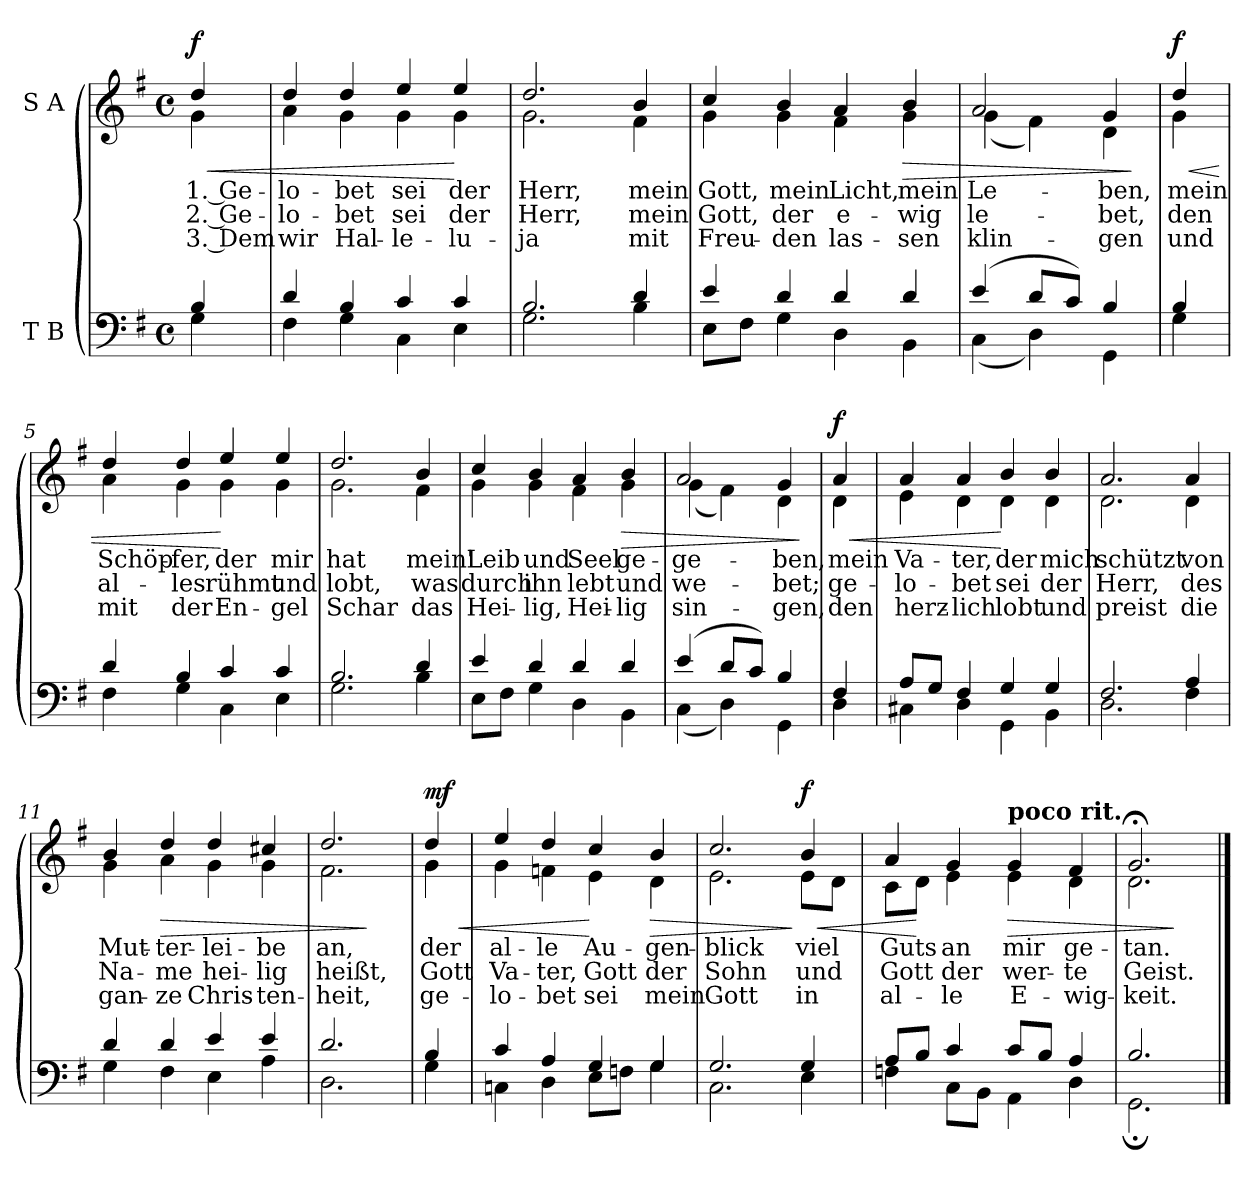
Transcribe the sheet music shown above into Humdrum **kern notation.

**kern	**kern	**text	**text	**text	**dynam
*part2	*part1	*part1	*part1	*part1	*part1
*staff2	*staff1	*staff1	*staff1	*staff1	*staff1
*I"T B	*I"S A	*	*	*	*
*clefF4	*clefG2	*	*	*	*
*k[f#]	*k[f#]	*	*	*	*
*M4/4	*M4/4	*	*	*	*
*met(c)	*met(c)	*	*	*	*
=	=	=	=	=	=
*^	*	*	*	*	*
!	!	!LO:TX:a:B:t=Bewegt	!	!	!	!
!	!	!	!	!	!	!LO:HP:b
*	*	*^	*	*	*	*
!	!	!	!	!	!	!	!LO:DY:n=1:b
4B/	4G\	4dd/	4g\	1. Ge-	2. Ge-	3. Dem	< f
=1	=1	=1	=1	=1	=1	=1	=1
4d/	4F#\	4dd/	4a\	-lo-	-lo-	wir	.
4B/	4G\	4dd/	4g\	-bet	-bet	Hal-	.
4c/	4C\	4ee/	4g\	sei	sei	-le-	.
4c/	4E\	4ee/	4g\	der	der	-lu-	[
=2	=2	=2	=2	=2	=2	=2	=2
2.B/	2.G\	2.dd/	2.g\	Herr,	Herr,	-ja	.
4d/	4B\	4b/	4f#\	mein	mein	mit	.
=3	=3	=3	=3	=3	=3	=3	=3
4e/	8E\L	4cc/	4g\	Gott,	Gott,	Freu-	.
.	8F#\J	.	.	.	.	.	.
4d/	4G\	4b/	4g\	mein	der	-den	.
4d/	4D\	4a/	4f#\	Licht,	e-	las-	.
!	!	!	!	!	!	!	!LO:HP:b
4d/	4BB\	4b/	4g\	mein	-wig	-sen	>
=4	=4	=4	=4	=4	=4	=4	=4
(4e/	(4C\	2a/	(4g\	Le-	le-	klin-	.
8d/L	4D\)	.	4f#\)	.	.	.	.
8c/J)	.	.	.	.	.	.	.
4B/	4GG\	4g/	4d\	-ben,	-bet,	-gen	.
*v	*v	*	*	*	*	*	*
*	*v	*v	*	*	*	*
.	.	.	.	.	]
!!LO:LB:g=z
=4X1	=4X1	=4X1	=4X1	=4X1	=4X1
*^	*	*	*	*	*
!	!	!	!	!	!	!LO:HP:b
*	*	*^	*	*	*	*
!	!	!	!	!	!	!	!LO:DY:n=1:b
4B/	4G\	4dd/	4g\	mein	den	und	< f
=5	=5	=5	=5	=5	=5	=5	=5
4d/	4F#\	4dd/	4a\	Schöp-	al-	mit	.
4B/	4G\	4dd/	4g\	-fer,	-les	der	.
4c/	4C\	4ee/	4g\	der	rühmt	En-	[
4c/	4E\	4ee/	4g\	mir	und	-gel	.
=6	=6	=6	=6	=6	=6	=6	=6
2.B/	2.G\	2.dd/	2.g\	hat	lobt,	Schar	.
4d/	4B\	4b/	4f#\	mein'	was	das	.
=7	=7	=7	=7	=7	=7	=7	=7
4e/	8E\L	4cc/	4g\	Leib	durch	Hei-	.
.	8F#\J	.	.	.	.	.	.
4d/	4G\	4b/	4g\	und	ihn	-lig,	.
4d/	4D\	4a/	4f#\	Seel	lebt	Hei-	.
!	!	!	!	!	!	!	!LO:HP:b
4d/	4BB\	4b/	4g\	ge-	und	-lig	>
=8	=8	=8	=8	=8	=8	=8	=8
(4e/	(4C\	2a/	(4g\	-ge-	we-	sin-	.
8d/L	4D\)	.	4f#\)	.	.	.	.
8c/J)	.	.	.	.	.	.	.
4B/	4GG\	4g/	4d\	-ben,	-bet;	-gen,	.
*v	*v	*	*	*	*	*	*
*	*v	*v	*	*	*	*
.	.	.	.	.	]
!!LO:LB:g=z
=8X2	=8X2	=8X2	=8X2	=8X2	=8X2
*^	*	*	*	*	*
!	!	!	!	!	!	!LO:HP:b
*	*	*^	*	*	*	*
!	!	!	!	!	!	!	!LO:DY:n=1:b
4F#/	4D\	4a/	4d\	mein	ge-	den	< f
=9	=9	=9	=9	=9	=9	=9	=9
8A/L	4C#X\	4a/	4e\	Va-	-lo-	herz-	.
8G/J	.	.	.	.	.	.	.
4F#/	4D\	4a/	4d\	-ter,	-bet	-lich	.
4G/	4GG\	4b/	4d\	der	sei	lobt	[
4G/	4BB\	4b/	4d\	mich	der	und	.
=10	=10	=10	=10	=10	=10	=10	=10
2.F#/	2.D\	2.a/	2.d\	schützt	Herr,	preist	.
4A/	4F#\	4a/	4d\	von	des	die	.
=11	=11	=11	=11	=11	=11	=11	=11
4d/	4G\	4b/	4g\	Mut-	Na-	gan-	.
!	!	!	!	!	!	!	!LO:HP:b
4d/	4F#\	4dd/	4a\	-ter-	-me	-ze	>
4e/	4E\	4dd/	4g\	-lei-	hei-	Chris-	.
4e/	4A\	4cc#X/	4g\	-be	-lig	-ten-	.
=12	=12	=12	=12	=12	=12	=12	=12
2.d/	2.D\	2.dd/	2.f#\	an,	heißt,	-heit,	.
*v	*v	*	*	*	*	*	*
*	*v	*v	*	*	*	*
.	.	.	.	.	]
!!LO:LB:g=z
=12X3	=12X3	=12X3	=12X3	=12X3	=12X3
*^	*	*	*	*	*
!	!	!	!	!	!	!LO:HP:b
*	*	*^	*	*	*	*
!	!	!	!	!	!	!	!LO:DY:n=1:b
4B/	4G\	4dd/	4g\	der	Gott	ge-	< mf
=13	=13	=13	=13	=13	=13	=13	=13
4c/	4Cn\	4ee/	4g\	al-	Va-	-lo-	.
4A/	4D\	4dd/	4fn\	-le	-ter,	-bet	.
4G/	8E\L	4cc/	4e\	Au-	Gott	sei	[
.	8Fn\J	.	.	.	.	.	.
!	!	!	!	!	!	!	!LO:HP:b
4G/	4G\	4b/	4d\	-gen-	der	mein	>
=14	=14	=14	=14	=14	=14	=14	=14
2.G/	2.C\	2.cc/	2.e\	-blick	Sohn	Gott	.
!	!	!	!	!	!	!	!LO:HP:n=1:b
!	!	!	!	!	!	!	!LO:DY:n=1:b
4G/	4E\	4b/	8e\L	viel	und	in	] < f
.	.	.	8d\J	.	.	.	.
=15	=15	=15	=15	=15	=15	=15	=15
8A/L	4Fn\	4a/	8c\L	Guts	Gott	al-	.
8B/J	.	.	8d\J	.	.	.	[
4c/	8C\L	4g/	4e\	an	der	-le	.
.	8BB\J	.	.	.	.	.	.
!	!	!LO:TX:a:B:t=poco rit.	!	!	!	!	!
!	!	!	!	!	!	!	!LO:HP:b
8c/L	4AA\	4g/	4e\	mir	wer-	E-	>
8B/J	.	.	.	.	.	.	.
4A/	4D\	4f#/	4d\	ge-	-te	-wig-	.
=16	=16	=16	=16	=16	=16	=16	=16
2.B/	2.GG;\	2.g;</	2.d\	-tan.	Geist.	-keit.	.
*v	*v	*	*	*	*	*	*
*	*v	*v	*	*	*	*
.	.	.	.	.	]
==	==	==	==	==	==
*-	*-	*-	*-	*-	*-
